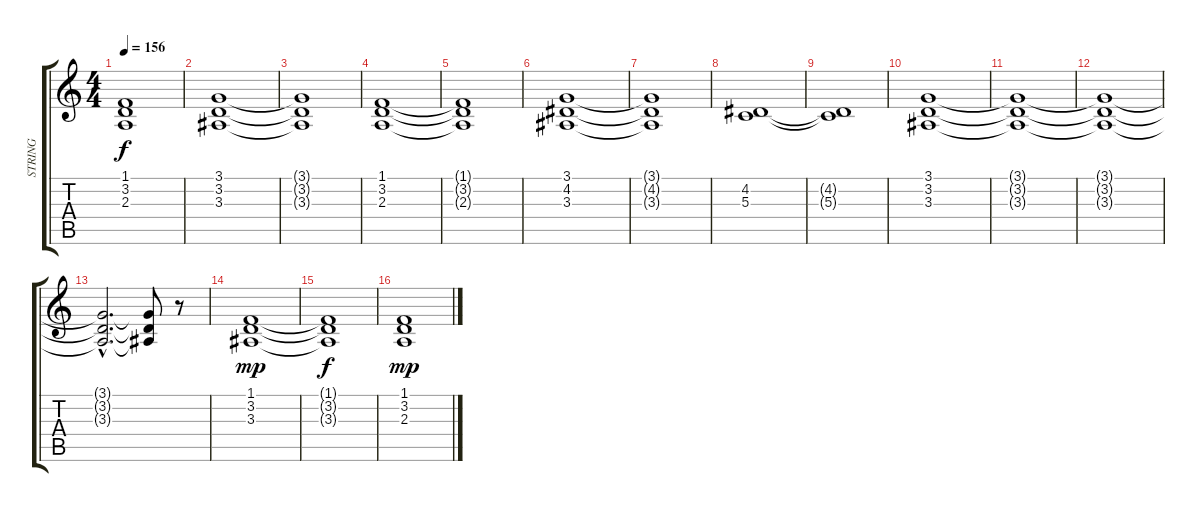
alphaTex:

\track ("STRING" "STRING") {instrument stringensemble1}
\staff {score tabs}
\tuning (E4 B3 G3 D3 A2 E2) {hide}
\ts (4 4)
\tempo 156
\clef g2
\ks c
(1.1{t} 3.2{t} 2.3{t}).1{dy f} |
(3.1 3.2 3.3).1 |
(3.1{t} 3.2{t} 3.3{t}).1 |
(1.1 3.2 2.3).1 |
(1.1{t} 3.2{t} 2.3{t}).1 |
(3.1 4.2 3.3).1 |
(3.1{t} 4.2{t} 3.3{t}).1 |
(4.2 5.3).1 |
(4.2{t} 5.3{t}).1 |
(3.1 3.2 3.3).1 |
(3.1{t} 3.2{t} 3.3{t}).1 |
(3.1{t} 3.2{t} 3.3{t}).1 |
(3.1{hac t} 3.2{hac t} 3.3{hac t}).2{d} (3.1{t} 3.2{t} 3.3{t}).8 r.8 |
(1.1 3.2 3.3).1{dy mp} |
(1.1{t} 3.2{t} 3.3{t}).1{dy f} |
(1.1 3.2 2.3).1{dy mp}
